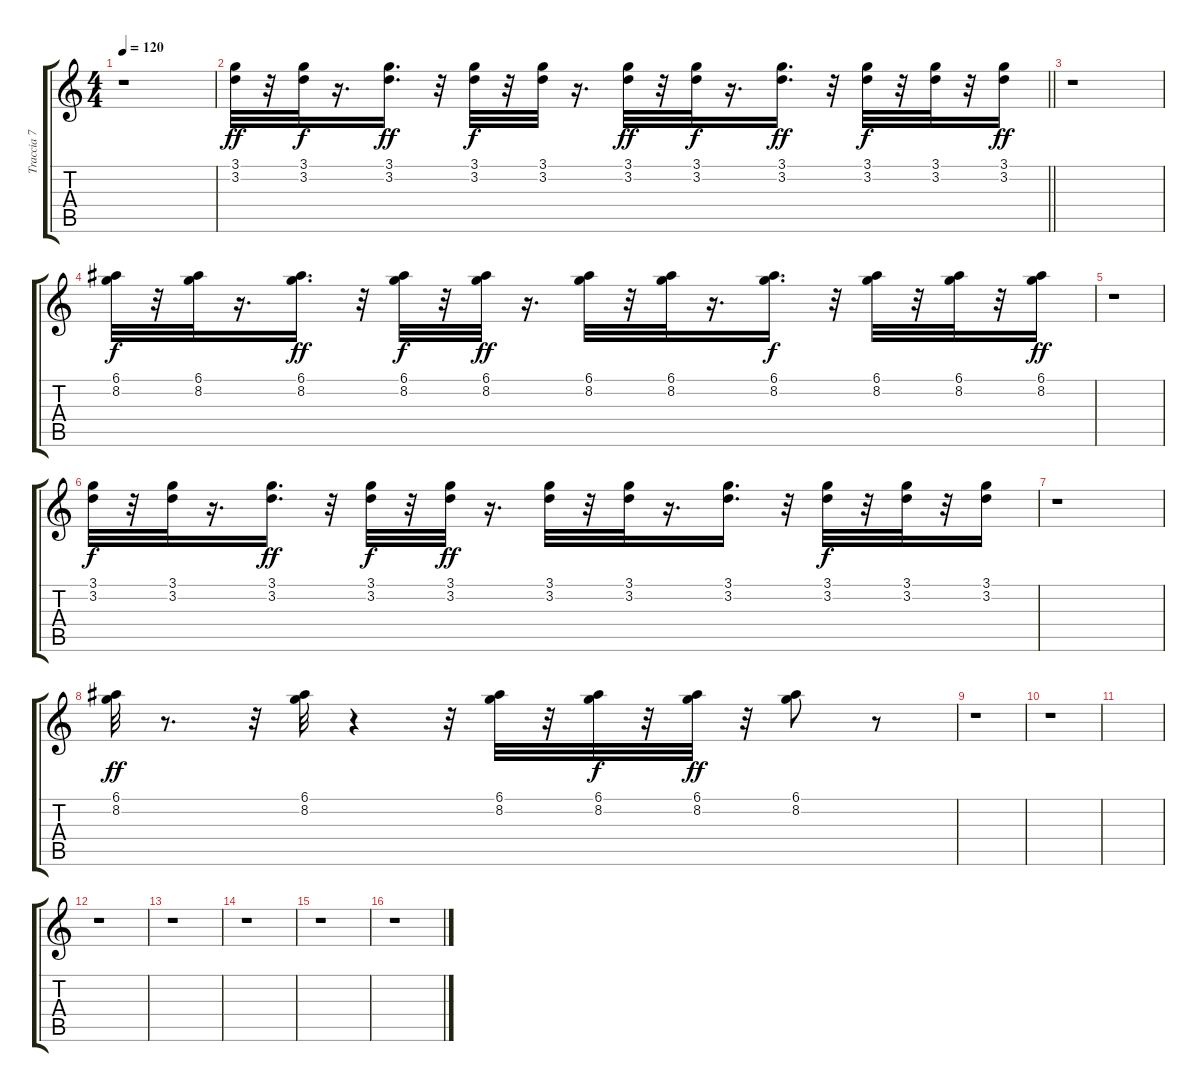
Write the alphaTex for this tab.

\track ("Traccia 7" "Traccia 7") {instrument overdrivenguitar}
\staff {score tabs}
\tuning (E4 B3 G3 D3 A2 E2) {hide}
\ts (4 4)
\tempo 120
\clef g2
\ks c
r.1{dy f} |
\barLineRight lightlight
(3.1 3.2).32{dy ff} r.32 (3.1 3.2).32{dy f} r.16{d} (3.1 3.2).16{d dy ff} r.32 (3.1 3.2).32{dy f} r.32 (3.1 3.2).32 r.16{d} (3.1 3.2).32{dy ff} r.32 (3.1 3.2).32{dy f} r.16{d} (3.1 3.2).16{d dy ff} r.32 (3.1 3.2).32{dy f} r.32 (3.1 3.2).32 r.32 (3.1 3.2).16{dy ff} |
r.1 |
(6.1 8.2).32{dy f} r.32 (6.1 8.2).32 r.16{d} (6.1 8.2).16{d dy ff} r.32 (6.1 8.2).32{dy f} r.32 (6.1 8.2).32{dy ff} r.16{d} (6.1 8.2).32 r.32 (6.1 8.2).32 r.16{d} (6.1 8.2).16{d dy f} r.32 (6.1 8.2).32 r.32 (6.1 8.2).32 r.32 (6.1 8.2).16{dy ff} |
r.1 |
(3.1 3.2).32{dy f} r.32 (3.1 3.2).32 r.16{d} (3.1 3.2).16{d dy ff} r.32 (3.1 3.2).32{dy f} r.32 (3.1 3.2).32{dy ff} r.16{d} (3.1 3.2).32 r.32 (3.1 3.2).32 r.16{d} (3.1 3.2).16{d} r.32 (3.1 3.2).32{dy f} r.32 (3.1 3.2).32 r.32 (3.1 3.2).16 |
r.1 |
(6.1 8.2).32{dy ff} r.8{d} r.32 (6.1 8.2).32 r.4 r.32 (6.1 8.2).32 r.32 (6.1 8.2).32{dy f} r.32 (6.1 8.2).32{dy ff} r.32 (6.1 8.2).8 r.8 |
r.1 |
r.1 |
|
r.1 |
r.1 |
r.1 |
r.1 |
r.1
